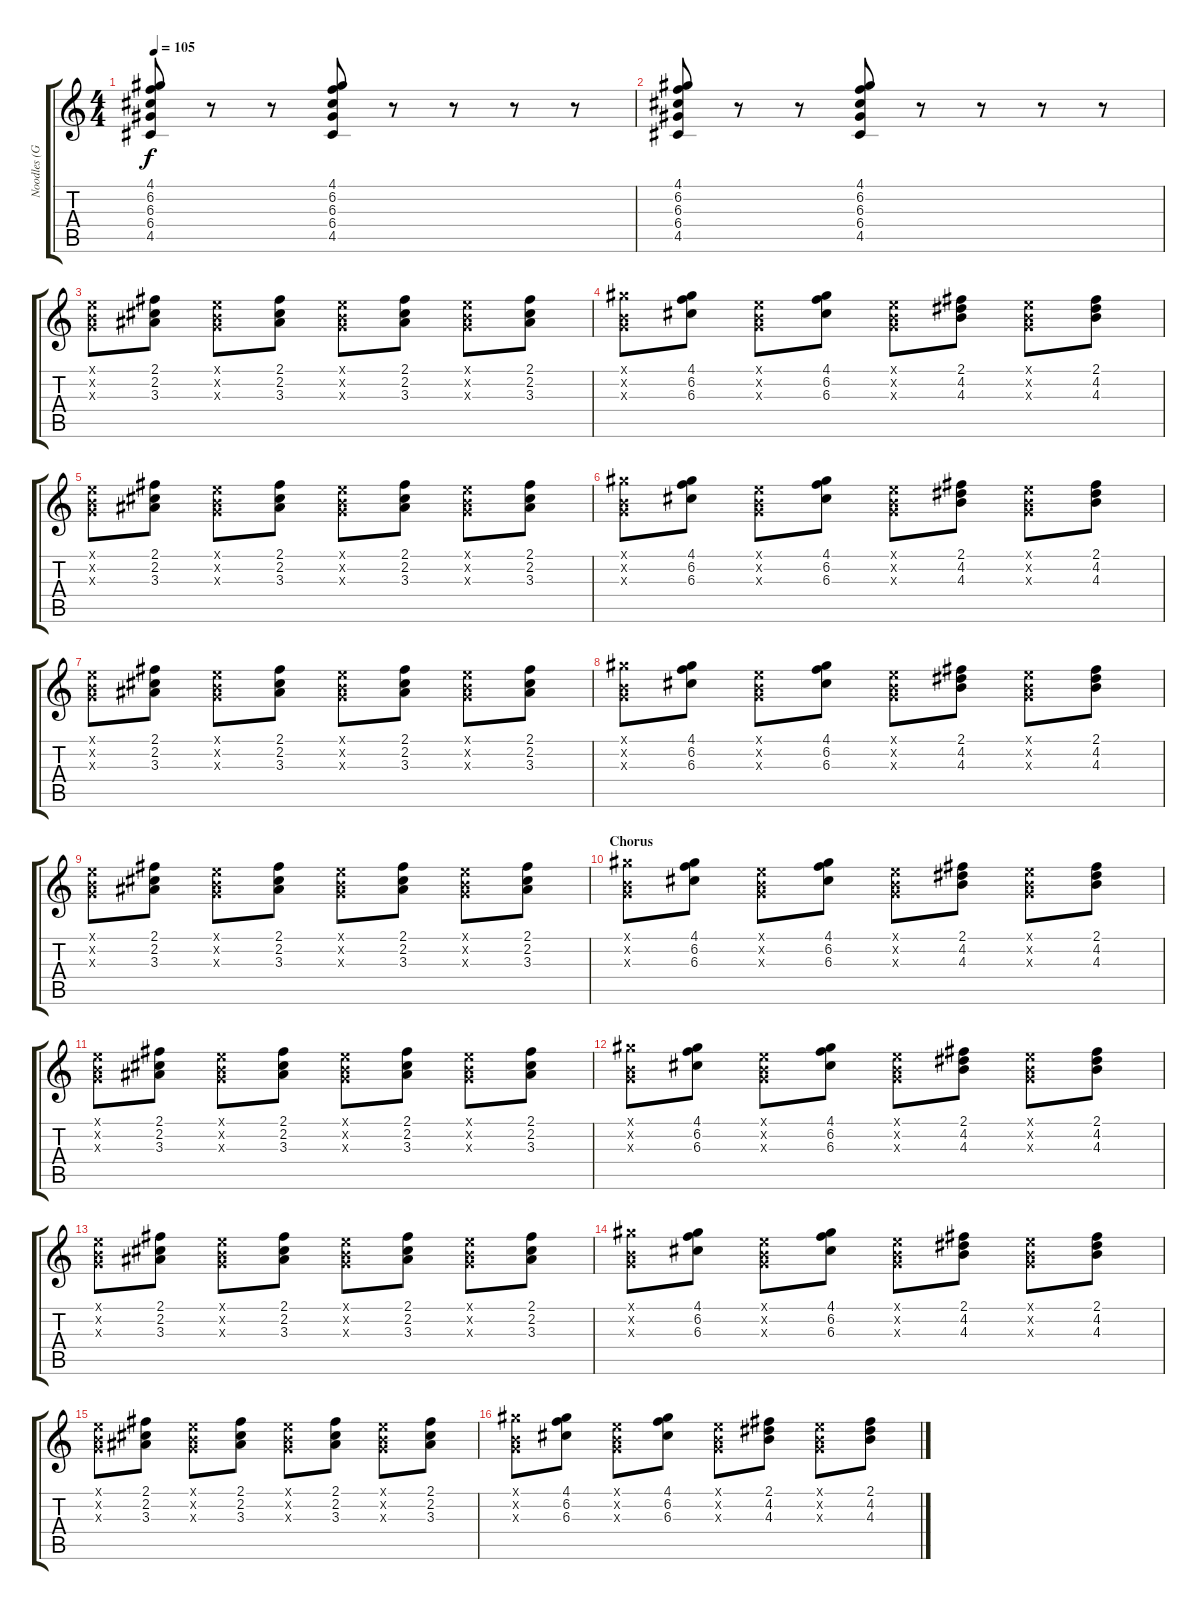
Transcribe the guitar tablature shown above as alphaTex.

\track ("Noodles (Guitar)" "Noodles (G") {instrument electricguitarclean}
\staff {score tabs}
\tuning (E4 B3 G3 D3 A2 E2) {hide}
\ts (4 4)
\tempo 105
\clef g2
\ks c
(4.1 6.2 6.3 6.4 4.5).8{dy f} r.8 r.8 (4.1 6.2 6.3 6.4 4.5).8 r.8 r.8 r.8 r.8 |
(4.1 6.2 6.3 6.4 4.5).8 r.8 r.8 (4.1 6.2 6.3 6.4 4.5).8 r.8 r.8 r.8 r.8 |
(0.1{x} 0.2{x} 0.3{x}).8 (2.1 2.2 3.3).8 (0.1{x} 0.2{x} 0.3{x}).8 (2.1 2.2 3.3).8 (0.1{x} 0.2{x} 0.3{x}).8 (2.1 2.2 3.3).8 (0.1{x} 0.2{x} 0.3{x}).8 (2.1 2.2 3.3).8 |
(4.1{x} 0.2{x} 0.3{x}).8 (4.1 6.2 6.3).8 (0.1{x} 0.2{x} 0.3{x}).8 (4.1 6.2 6.3).8 (0.1{x} 0.2{x} 0.3{x}).8 (2.1 4.2 4.3).8 (0.1{x} 0.2{x} 0.3{x}).8 (2.1 4.2 4.3).8 |
(0.1{x} 0.2{x} 0.3{x}).8 (2.1 2.2 3.3).8 (0.1{x} 0.2{x} 0.3{x}).8 (2.1 2.2 3.3).8 (0.1{x} 0.2{x} 0.3{x}).8 (2.1 2.2 3.3).8 (0.1{x} 0.2{x} 0.3{x}).8 (2.1 2.2 3.3).8 |
(4.1{x} 0.2{x} 0.3{x}).8 (4.1 6.2 6.3).8 (0.1{x} 0.2{x} 0.3{x}).8 (4.1 6.2 6.3).8 (0.1{x} 0.2{x} 0.3{x}).8 (2.1 4.2 4.3).8 (0.1{x} 0.2{x} 0.3{x}).8 (2.1 4.2 4.3).8 |
(0.1{x} 0.2{x} 0.3{x}).8 (2.1 2.2 3.3).8 (0.1{x} 0.2{x} 0.3{x}).8 (2.1 2.2 3.3).8 (0.1{x} 0.2{x} 0.3{x}).8 (2.1 2.2 3.3).8 (0.1{x} 0.2{x} 0.3{x}).8 (2.1 2.2 3.3).8 |
(4.1{x} 0.2{x} 0.3{x}).8 (4.1 6.2 6.3).8 (0.1{x} 0.2{x} 0.3{x}).8 (4.1 6.2 6.3).8 (0.1{x} 0.2{x} 0.3{x}).8 (2.1 4.2 4.3).8 (0.1{x} 0.2{x} 0.3{x}).8 (2.1 4.2 4.3).8 |
(0.1{x} 0.2{x} 0.3{x}).8 (2.1 2.2 3.3).8 (0.1{x} 0.2{x} 0.3{x}).8 (2.1 2.2 3.3).8 (0.1{x} 0.2{x} 0.3{x}).8 (2.1 2.2 3.3).8 (0.1{x} 0.2{x} 0.3{x}).8 (2.1 2.2 3.3).8 |
\section ("" "Chorus")
(4.1{x} 0.2{x} 0.3{x}).8 (4.1 6.2 6.3).8 (0.1{x} 0.2{x} 0.3{x}).8 (4.1 6.2 6.3).8 (0.1{x} 0.2{x} 0.3{x}).8 (2.1 4.2 4.3).8 (0.1{x} 0.2{x} 0.3{x}).8 (2.1 4.2 4.3).8 |
(0.1{x} 0.2{x} 0.3{x}).8 (2.1 2.2 3.3).8 (0.1{x} 0.2{x} 0.3{x}).8 (2.1 2.2 3.3).8 (0.1{x} 0.2{x} 0.3{x}).8 (2.1 2.2 3.3).8 (0.1{x} 0.2{x} 0.3{x}).8 (2.1 2.2 3.3).8 |
(4.1{x} 0.2{x} 0.3{x}).8 (4.1 6.2 6.3).8 (0.1{x} 0.2{x} 0.3{x}).8 (4.1 6.2 6.3).8 (0.1{x} 0.2{x} 0.3{x}).8 (2.1 4.2 4.3).8 (0.1{x} 0.2{x} 0.3{x}).8 (2.1 4.2 4.3).8 |
(0.1{x} 0.2{x} 0.3{x}).8 (2.1 2.2 3.3).8 (0.1{x} 0.2{x} 0.3{x}).8 (2.1 2.2 3.3).8 (0.1{x} 0.2{x} 0.3{x}).8 (2.1 2.2 3.3).8 (0.1{x} 0.2{x} 0.3{x}).8 (2.1 2.2 3.3).8 |
(4.1{x} 0.2{x} 0.3{x}).8 (4.1 6.2 6.3).8 (0.1{x} 0.2{x} 0.3{x}).8 (4.1 6.2 6.3).8 (0.1{x} 0.2{x} 0.3{x}).8 (2.1 4.2 4.3).8 (0.1{x} 0.2{x} 0.3{x}).8 (2.1 4.2 4.3).8 |
(0.1{x} 0.2{x} 0.3{x}).8 (2.1 2.2 3.3).8 (0.1{x} 0.2{x} 0.3{x}).8 (2.1 2.2 3.3).8 (0.1{x} 0.2{x} 0.3{x}).8 (2.1 2.2 3.3).8 (0.1{x} 0.2{x} 0.3{x}).8 (2.1 2.2 3.3).8 |
(4.1{x} 0.2{x} 0.3{x}).8 (4.1 6.2 6.3).8 (0.1{x} 0.2{x} 0.3{x}).8 (4.1 6.2 6.3).8 (0.1{x} 0.2{x} 0.3{x}).8 (2.1 4.2 4.3).8 (0.1{x} 0.2{x} 0.3{x}).8 (2.1 4.2 4.3).8
